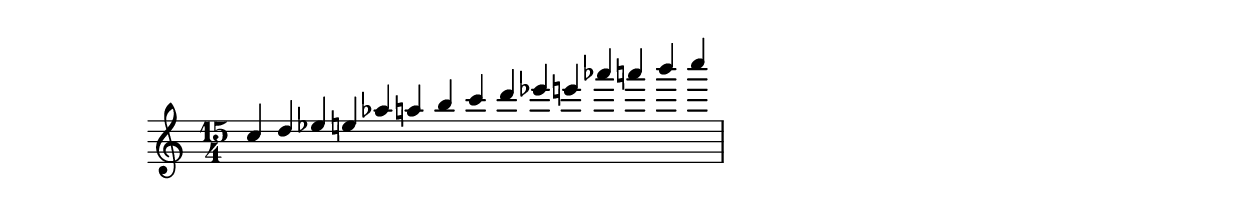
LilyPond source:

\version "2.18.2" \score { \new Staff << \new Voice { \set midiInstrument = #"piano" \voiceOne
 \key c \major \time 15/4
\override Voice.TextScript.font-size = #-4
 { c'' d'' ees'' e'' aes'' a'' b'' c''' d''' ees''' e''' aes''' a''' b''' c''''  } 
 } >> \layout { } \midi { \context { \Staff \remove "Staff_performer" }
\context { \Voice \consists "Staff_performer" } \tempo 2 = 60 } }
\paper{oddHeaderMarkup = ##f oddFooterMarkup = ##f}
